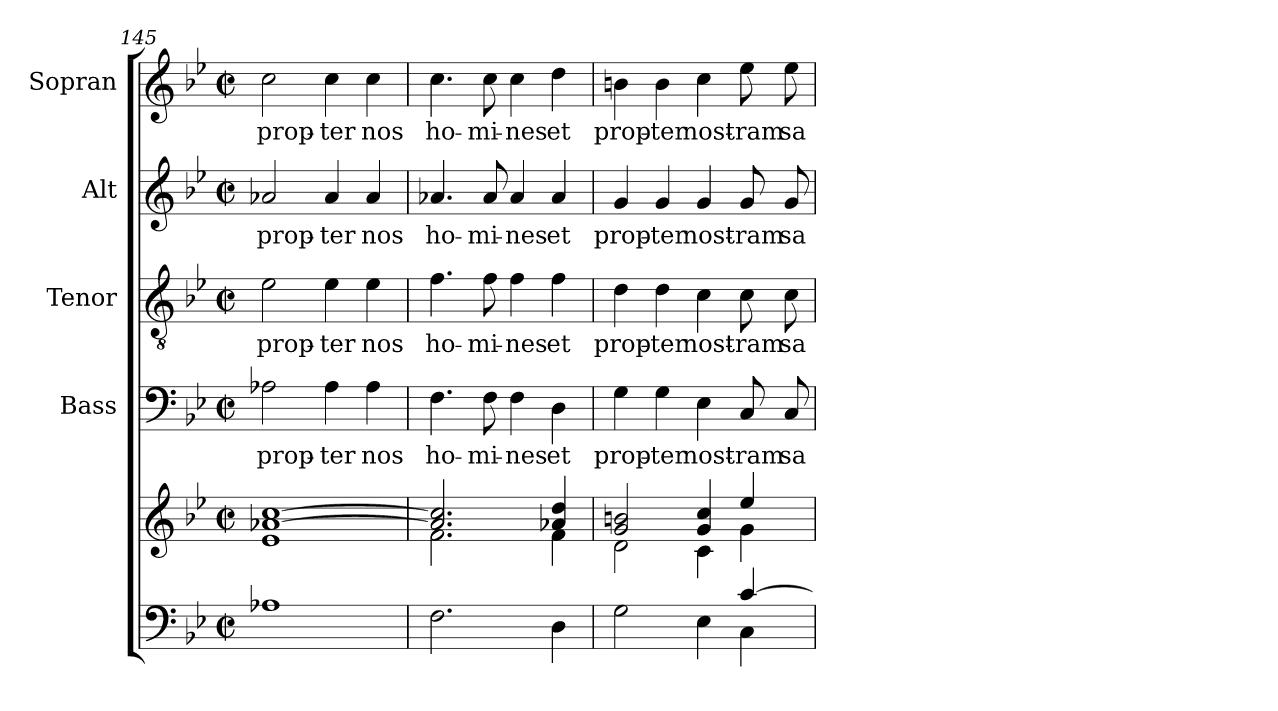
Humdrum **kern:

**kern	**kern	**kern	**text	**kern	**text	**kern	**text	**kern	**text
*part5	*part5	*part4	*part4	*part3	*part3	*part2	*part2	*part1	*part1
*staff6	*staff5	*staff4	*staff4	*staff3	*staff3	*staff2	*staff2	*staff1	*staff1
*	*	*I"Bass	*	*I"Tenor	*	*I"Alt	*	*I"Sopran	*
*	*	*I'B.	*	*I'T.	*	*I'A.	*	*I'S.	*
*clefF4	*clefG2	*clefF4	*	*clefGv2	*	*clefG2	*	*clefG2	*
*k[b-e-]	*k[b-e-]	*k[b-e-]	*	*k[b-e-]	*	*k[b-e-]	*	*k[b-e-]	*
*B-:	*B-:	*B-:	*	*B-:	*	*B-:	*	*B-:	*
*M2/2	*M2/2	*M2/2	*	*M2/2	*	*M2/2	*	*M2/2	*
*met(c|)	*met(c|)	*met(c|)	*	*met(c|)	*	*met(c|)	*	*met(c|)	*
=145	=145	=145	=145	=145	=145	=145	=145	=145	=145
*	*^	*	*	*	*	*	*	*	*
!	!	!	!	!LO:LY:b	!	!LO:LY:b	!	!LO:LY:b	!	!LO:LY:b
1A-X	[>1a-X [>1cc	1e-	2A-X\	prop-	2e-\	prop-	2a-X/	prop-	2cc\	prop-
!	!	!	!	!LO:LY:b	!	!LO:LY:b	!	!LO:LY:b	!	!LO:LY:b
.	.	.	4A-\	-ter	4e-\	-ter	4a-/	-ter	4cc\	-ter
!	!	!	!	!LO:LY:b	!	!LO:LY:b	!	!LO:LY:b	!	!LO:LY:b
.	.	.	4A-\	nos	4e-\	nos	4a-/	nos	4cc\	nos
=146	=146	=146	=146	=146	=146	=146	=146	=146	=146	=146
!	!	!	!	!LO:LY:b	!	!LO:LY:b	!	!LO:LY:b	!	!LO:LY:b
2.F\	2.a-/] 2.cc/]	2.f\	4.F\	ho-	4.f\	ho-	4.a-X/	ho-	4.cc\	ho-
!	!	!	!	!LO:LY:b	!	!LO:LY:b	!	!LO:LY:b	!	!LO:LY:b
.	.	.	8F\	-mi-	8f\	-mi-	8a-/	-mi-	8cc\	-mi-
!	!	!	!	!LO:LY:b	!	!LO:LY:b	!	!LO:LY:b	!	!LO:LY:b
.	.	.	4F\	-nes	4f\	-nes	4a-/	-nes	4cc\	-nes
!	!	!	!	!LO:LY:b	!	!LO:LY:b	!	!LO:LY:b	!	!LO:LY:b
4D\	4a-X/ 4dd/	4f\	4D\	et	4f\	et	4a-/	et	4dd\	et
=147	=147	=147	=147	=147	=147	=147	=147	=147	=147	=147
*^	*	*	*	*	*	*	*	*	*	*
!	!	!	!	!	!LO:LY:b	!	!LO:LY:b	!	!LO:LY:b	!	!LO:LY:b
2.ryy	2G\	2g/ 2bn/	2d\	4G\	prop-	4d\	prop-	4g/	prop-	4bn\	prop-
!	!	!	!	!	!LO:LY:b	!	!LO:LY:b	!	!LO:LY:b	!	!LO:LY:b
.	.	.	.	4G\	-ter	4d\	-ter	4g/	-ter	4b\	-ter
!	!	!	!	!	!LO:LY:b	!	!LO:LY:b	!	!LO:LY:b	!	!LO:LY:b
.	4E-\	4g/ 4cc/	4c\	4E-\	nost-	4c\	nost-	4g/	nost-	4cc\	nost-
!	!	!	!	!	!LO:LY:b	!	!LO:LY:b	!	!LO:LY:b	!	!LO:LY:b
[>4c/	4C\	4ee-/	4g\	8C/	-ram	8c\	-ram	8g/	-ram	8ee-\	-ram
!	!	!	!	!	!LO:LY:b	!	!LO:LY:b	!	!LO:LY:b	!	!LO:LY:b
.	.	.	.	8C/	sa-	8c\	sa-	8g/	sa-	8ee-\	sa-
*v	*v	*	*	*	*	*	*	*	*	*	*
*	*v	*v	*	*	*	*	*	*	*	*
=	=	=	=	=	=	=	=	=	=
*-	*-	*-	*-	*-	*-	*-	*-	*-	*-
